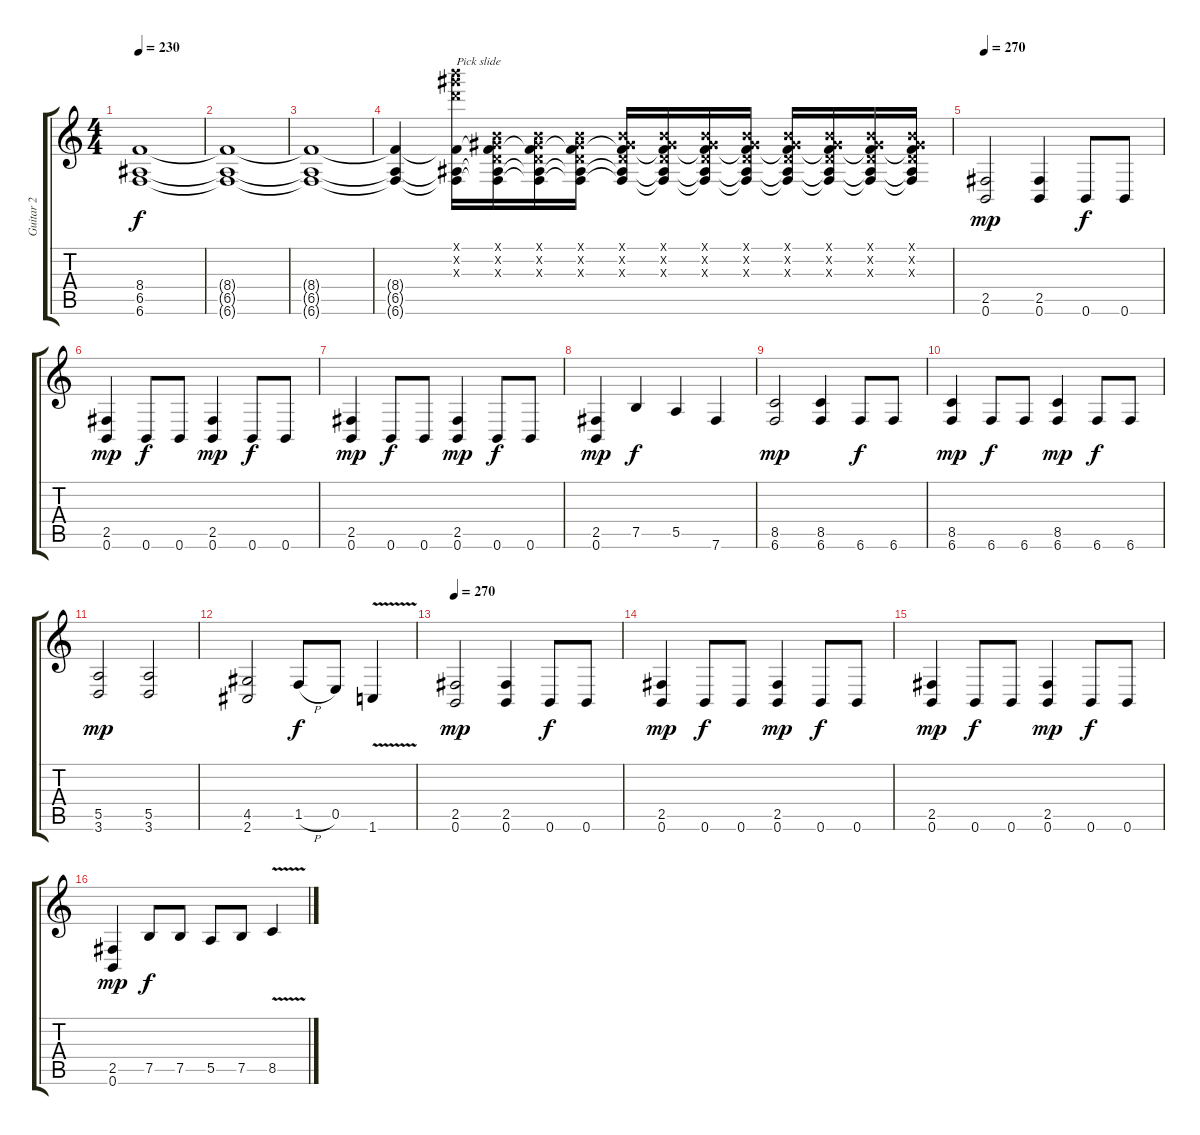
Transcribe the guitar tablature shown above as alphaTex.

\track ("Guitar 2" "Guitar 2") {instrument distortionguitar}
\staff {score tabs}
\tuning (B3 Ab3 D3 A2 E2 B1) {hide}
\ts (4 4)
\tempo 230
\clef g2
\ks c
(8.4 6.5 6.6).1{dy f} |
(8.4{t} 6.5{t} 6.6{t}).1 |
(8.4{t} 6.5{t} 6.6{t}).1 |
(8.4{t} 6.5{t} 6.6{t}).4 (24.1{x} 24.2{x} 24.3{x} 8.4{t} 6.5{t} 6.6{t}).16{txt "Pick slide "} (0.1{x} 0.2{x} 0.3{x} 8.4{t} 6.5{t} 6.6{t}).16 (0.1{x} 0.2{x} 0.3{x} 8.4{t} 6.5{t} 6.6{t}).16 (0.1{x} 0.2{x} 0.3{x} 8.4{t} 6.5{t} 6.6{t}).16 (0.1{x} 0.2{x} 0.3{x} 8.4{t} 6.5{t} 6.6{t}).16 (0.1{x} 0.2{x} 0.3{x} 8.4{t} 6.5{t} 6.6{t}).16 (0.1{x} 0.2{x} 0.3{x} 8.4{t} 6.5{t} 6.6{t}).16 (0.1{x} 0.2{x} 0.3{x} 8.4{t} 6.5{t} 6.6{t}).16 (0.1{x} 0.2{x} 0.3{x} 8.4{t} 6.5{t} 6.6{t}).16 (0.1{x} 0.2{x} 0.3{x} 8.4{t} 6.5{t} 6.6{t}).16 (0.1{x} 0.2{x} 0.3{x} 8.4{t} 6.5{t} 6.6{t}).16 (0.1{x} 0.2{x} 0.3{x} 8.4{t} 6.5{t} 6.6{t}).16 |
\tempo 270
(2.5 0.6).2{dy mp} (2.5 0.6).4 0.6.8{dy f} 0.6.8 |
(2.5 0.6).4{dy mp} 0.6.8{dy f} 0.6.8 (2.5 0.6).4{dy mp} 0.6.8{dy f} 0.6.8 |
(2.5 0.6).4{dy mp} 0.6.8{dy f} 0.6.8 (2.5 0.6).4{dy mp} 0.6.8{dy f} 0.6.8 |
(2.5 0.6).4{dy mp} 7.5.4{dy f} 5.5.4 7.6.4 |
(8.5 6.6).2{dy mp} (8.5 6.6).4 6.6.8{dy f} 6.6.8 |
(8.5 6.6).4{dy mp} 6.6.8{dy f} 6.6.8 (8.5 6.6).4{dy mp} 6.6.8{dy f} 6.6.8 |
(5.5 3.6).2{dy mp} (5.5 3.6).2 |
(4.5 2.6).2 1.5{h}.8{dy f} 0.5.8 1.6{v}.4 |
\tempo 270
(2.5 0.6).2{dy mp} (2.5 0.6).4 0.6.8{dy f} 0.6.8 |
(2.5 0.6).4{dy mp} 0.6.8{dy f} 0.6.8 (2.5 0.6).4{dy mp} 0.6.8{dy f} 0.6.8 |
(2.5 0.6).4{dy mp} 0.6.8{dy f} 0.6.8 (2.5 0.6).4{dy mp} 0.6.8{dy f} 0.6.8 |
(2.5 0.6).4{dy mp} 7.5.8{dy f} 7.5.8 5.5.8 7.5.8 8.5{v}.4
